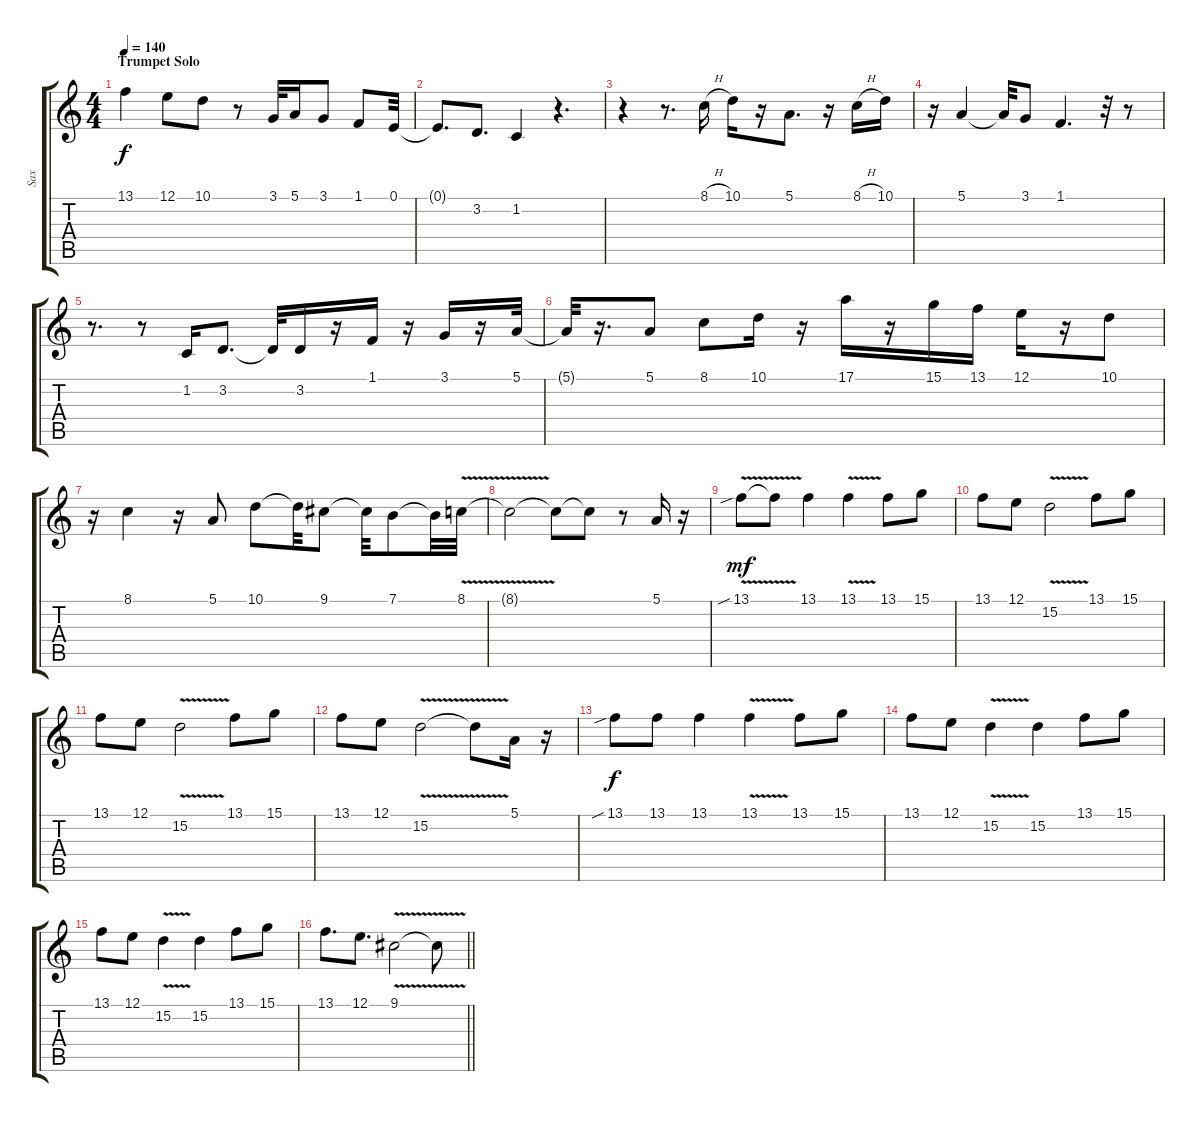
\track ("Sax" "Sax") {instrument trombone}
\staff {score tabs}
\tuning (E4 B3 G3 D3 A2 E2) {hide}
\ts (4 4)
\section ("" "Trumpet Solo")
\tempo 140
\clef g2
\ks c
13.1.4{dy f} 12.1.8 10.1.8 r.8 3.1.32 5.1.16 3.1.8 1.1.8 0.1.32 |
0.1{t}.8{d} 3.2.8{d} 1.2.4 r.4{d} |
r.4 r.8{d} 8.1{h}.16 10.1.16 r.16 5.1.8{d} r.16 8.1{h}.16 10.1.16 |
r.16 5.1.4 5.1{t}.32 3.1.8 1.1.4{d} r.32 r.8 |
r.8{d} r.8 1.2.16 3.2.8{d} 3.2{t}.32 3.2.16 r.16 1.1.16 r.16 3.1.16 r.16 5.1.32 |
5.1{t}.32 r.16{d} 5.1.8 8.1.8 10.1.16 r.16 17.1.16 r.16 15.1.16 13.1.16 12.1.16 r.16 10.1.8 |
r.16 8.1.4 r.16 5.1.8 10.1.8 10.1{t}.32 9.1.8 9.1{t}.32 7.1.8 7.1{t}.32 8.1{v}.32 |
8.1{t}.2 8.1{t}.8 8.1{t}.8 r.8 5.1.16 r.16 |
13.1{v sib}.8{dy mf} 13.1{t}.8 13.1.4 13.1{v}.4 13.1.8 15.1.8 |
13.1.8 12.1.8 15.2{v}.2 13.1.8 15.1.8 |
13.1.8 12.1.8 15.2{v}.2 13.1.8 15.1.8 |
13.1.8 12.1.8 15.2{v}.2 15.2{t}.8 5.1.16 r.16 |
13.1{sib}.8{dy f} 13.1.8 13.1.4 13.1{v}.4 13.1.8 15.1.8 |
13.1.8 12.1.8 15.2{v}.4 15.2.4 13.1.8 15.1.8 |
13.1.8 12.1.8 15.2{v}.4 15.2.4 13.1.8 15.1.8 |
\barLineRight lightlight
13.1.8{d} 12.1.8{d} 9.1{v}.2 9.1{t}.8
